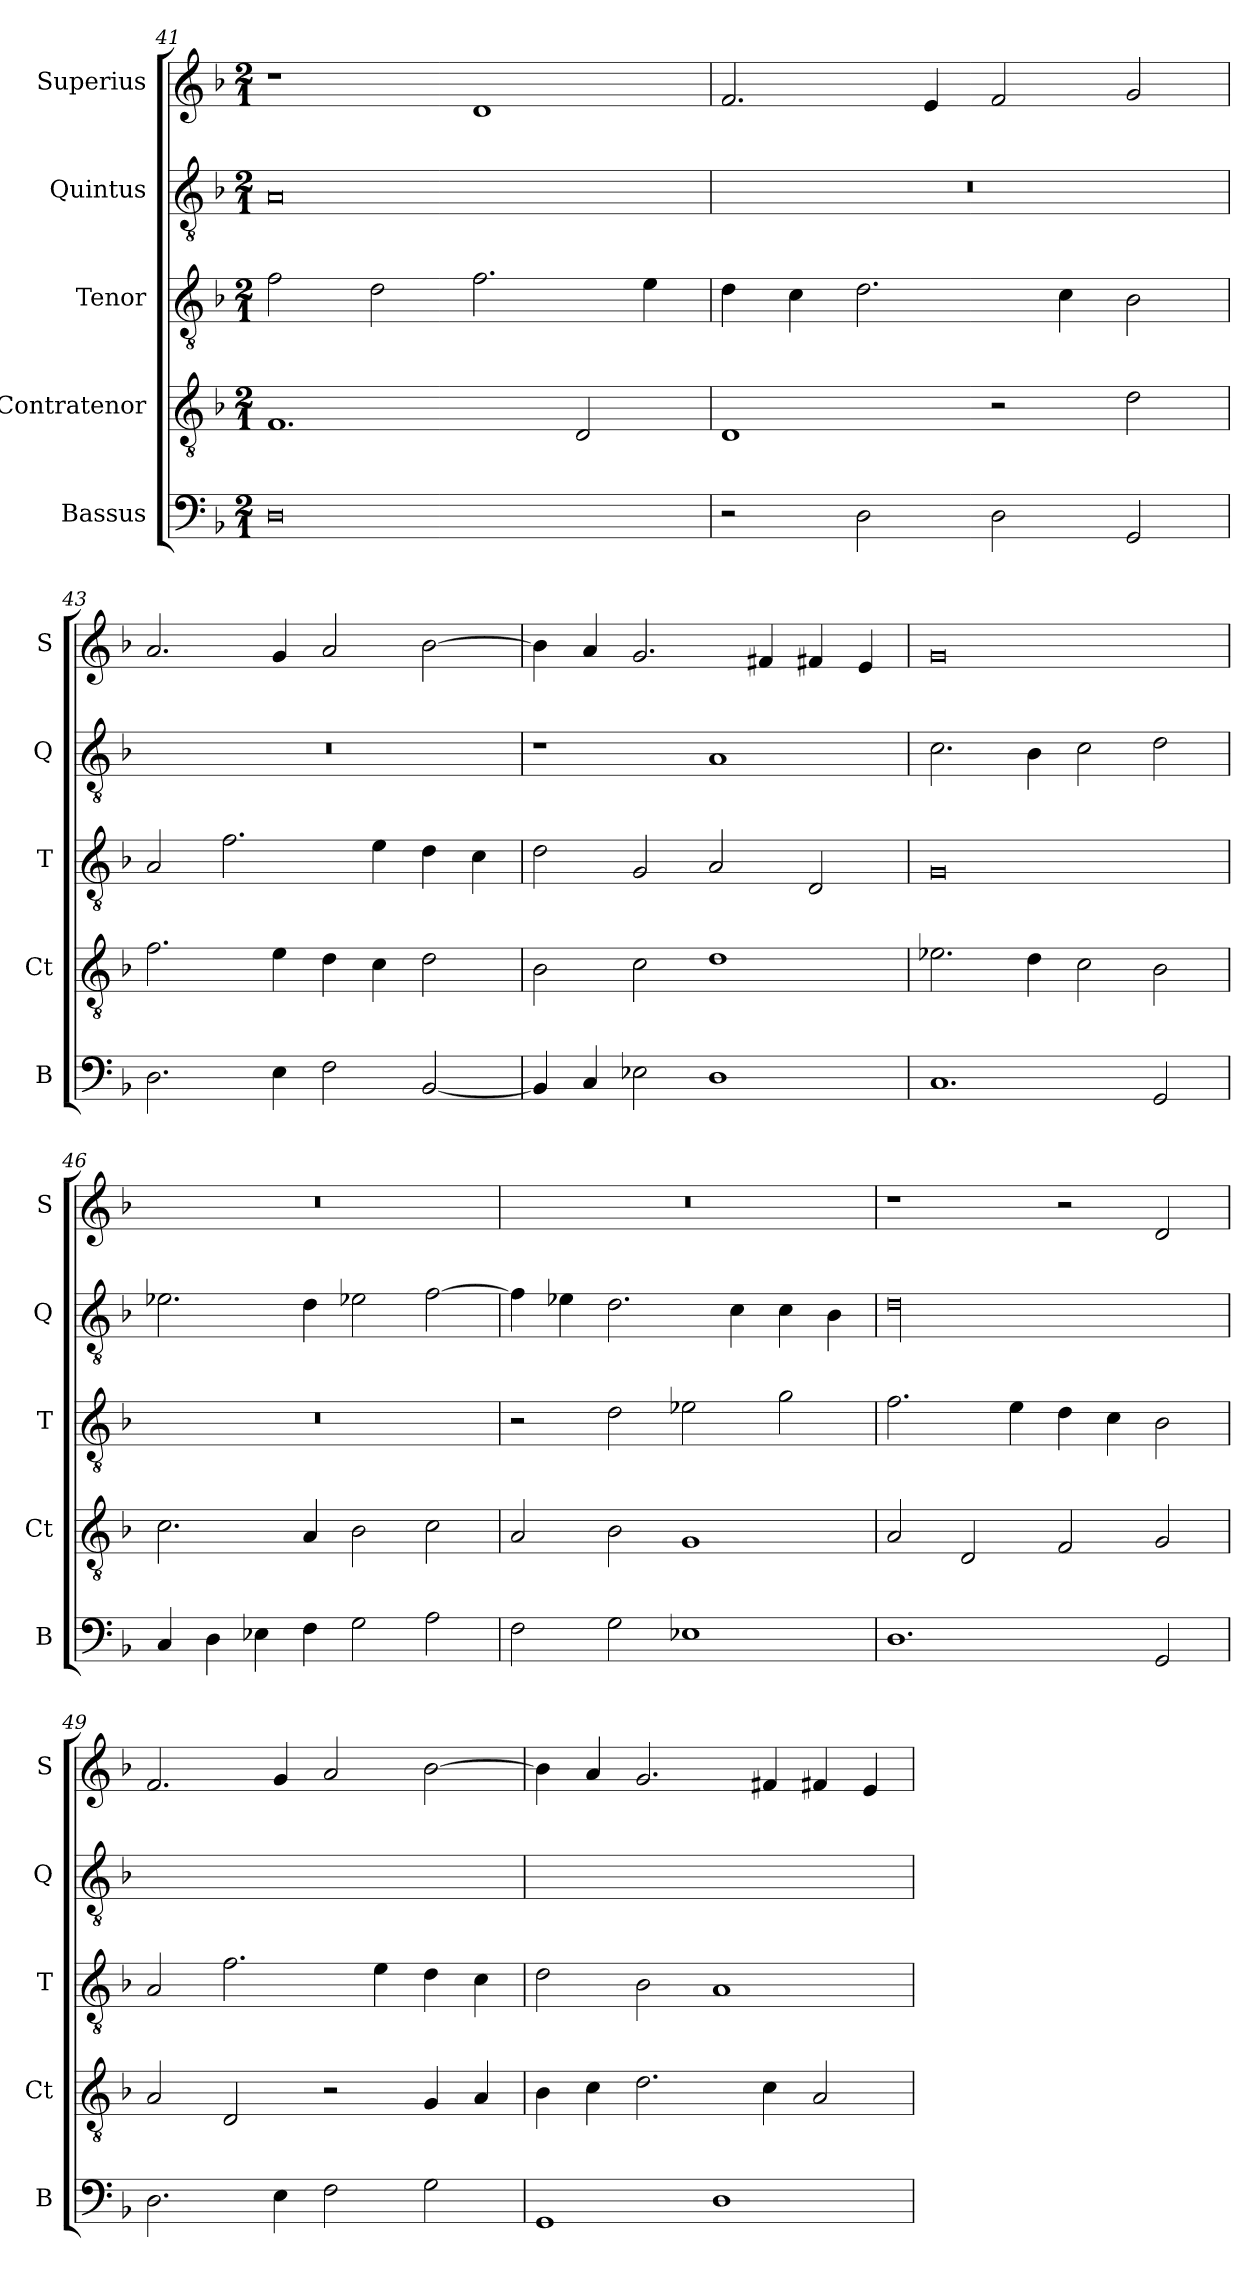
**kern	**kern	**kern	**kern	**kern
*part5	*part4	*part3	*part2	*part1
*staff5	*staff4	*staff3	*staff2	*staff1
*I"Bassus	*I"Contratenor	*I"Tenor	*I"Quintus	*I"Superius
*I'B	*I'Ct	*I'T	*I'Q	*I'S
*clefF4	*clefGv2	*clefGv2	*clefGv2	*clefG2
*k[b-]	*k[b-]	*k[b-]	*k[b-]	*k[b-]
*M2/1	*M2/1	*M2/1	*M2/1	*M2/1
=41	=41	=41	=41	=41
0D	1.F	2f\	0A	1r
.	.	2d\	.	.
.	.	2.f\	.	1d
.	2D/	.	.	.
.	.	4e\	.	.
=42	=42	=42	=42	=42
2r	1D	4d\	0r	2.f/
.	.	4c\	.	.
2D\	.	2.d\	.	.
.	.	.	.	4e/
2D\	2r	.	.	2f/
.	.	4c\	.	.
2GG/	2d\	2B-\	.	2g/
=43	=43	=43	=43	=43
2.D\	2.f\	2A/	0r	2.a/
.	.	2.f\	.	.
4E\	4e\	.	.	4g/
2F\	4d\	.	.	2a/
.	4c\	4e\	.	.
[2BB-/	2d\	4d\	.	[2b-\
.	.	4c\	.	.
=44	=44	=44	=44	=44
4BB-/]	2B-\	2d\	1r	4b-\]
4C/	.	.	.	4a/
2E-X\	2c\	2G/	.	2.g/
1D	1d	2A/	1A	.
.	.	.	.	4f#X/
.	.	2D/	.	4f#X/
.	.	.	.	4e/
=45	=45	=45	=45	=45
1.C	2.e-X\	0G	2.c\	0g
.	4d\	.	4B-\	.
.	2c\	.	2c\	.
2GG/	2B-\	.	2d\	.
=46	=46	=46	=46	=46
4C/	2.c\	0r	2.e-X\	0r
4D\	.	.	.	.
4E-X\	.	.	.	.
4F\	4A/	.	4d\	.
2G\	2B-\	.	2e-X\	.
2A\	2c\	.	[2f\	.
=47	=47	=47	=47	=47
2F\	2A/	2r	4f\]	0r
.	.	.	4e-X\	.
2G\	2B-\	2d\	2.d\	.
1E-X	1G	2e-X\	.	.
.	.	.	4c\	.
.	.	2g\	4c\	.
.	.	.	4B-\	.
=48	=48	=48	=48	=48
!	!	!	!LO:N:vis=00	!
1.D	2A/	2.f\	0d	1r
.	2D/	.	.	.
.	.	4e\	.	.
.	2F/	4d\	.	2r
.	.	4c\	.	.
2GG/	2G/	2B-\	.	2d/
=49	=49	=49	=49	=49
2.D\	2A/	2A/	0dyy	2.f/
.	2D/	2.f\	.	.
4E\	.	.	.	4g/
2F\	2r	.	.	2a/
.	.	4e\	.	.
2G\	4G/	4d\	.	[2b-\
.	4A/	4c\	.	.
=50	=50	=50	=50	=50
1GG	4B-\	2d\	0dyy	4b-\]
.	4c\	.	.	4a/
.	2.d\	2B-\	.	2.g/
1D	.	1A	.	.
.	4c\	.	.	4f#X/
.	2A/	.	.	4f#X/
.	.	.	.	4e/
=	=	=	=	=
*-	*-	*-	*-	*-
